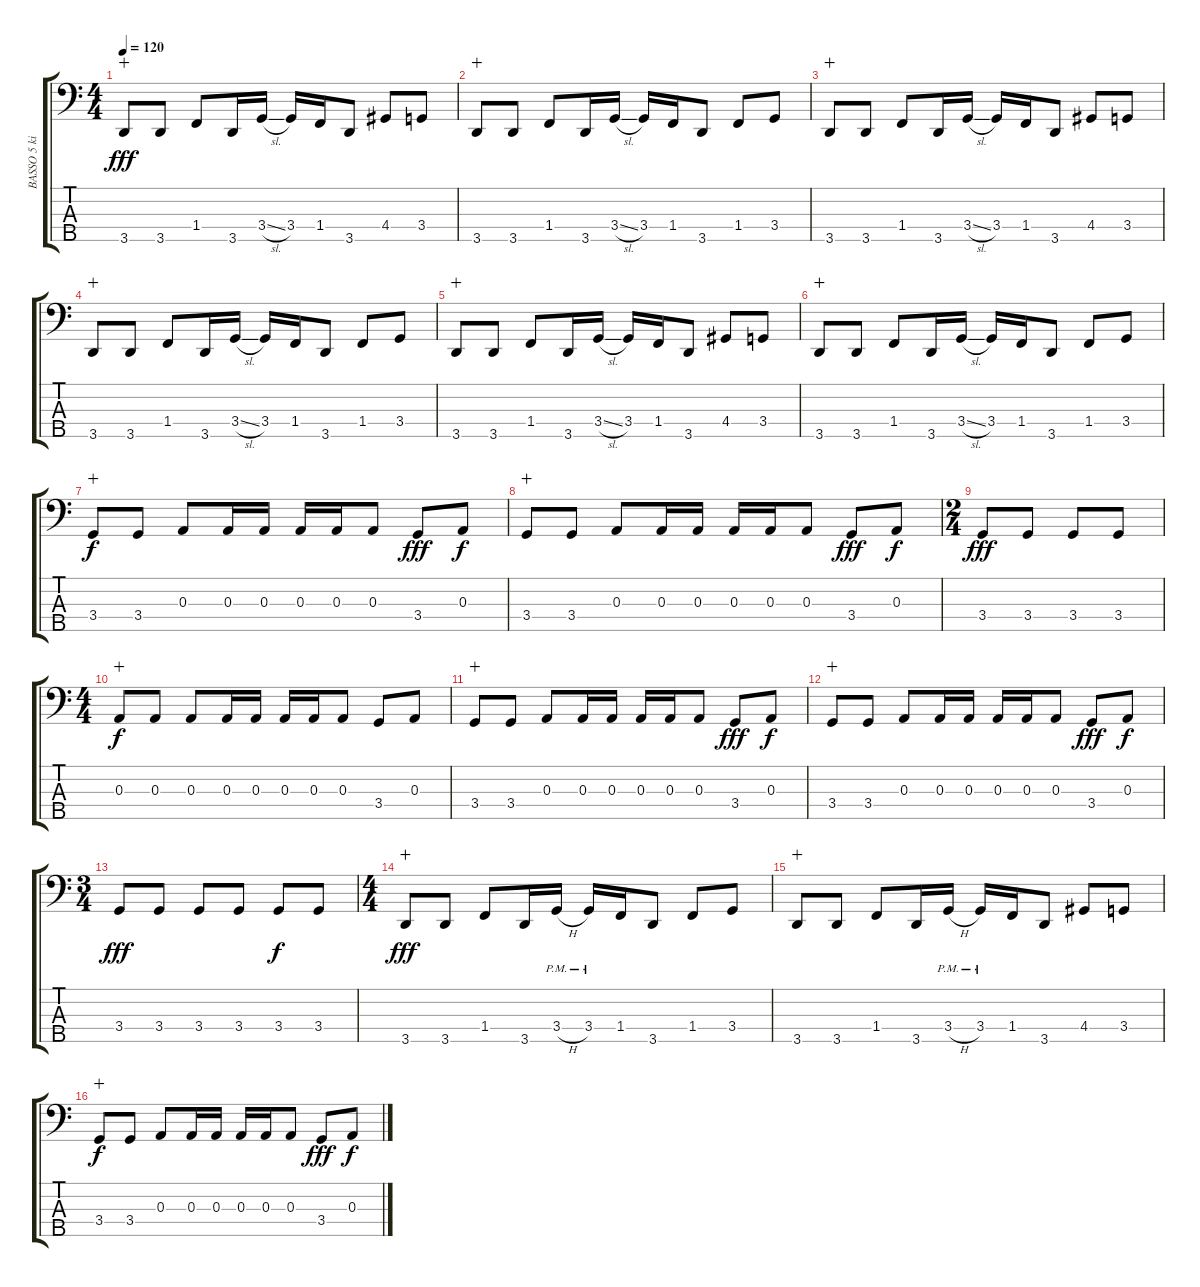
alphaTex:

\track ("BASSO 5 kielinen" "BASSO 5 ki") {instrument slapbass2}
\staff {score tabs}
\tuning (G2 D2 A1 E1 B0) {hide}
\ts (4 4)
\tempo 120
\clef f4
\ks c
3.5.8{dy fff wahc} 3.5.8 1.4.8 3.5.16 3.4{sl}.16 3.4.16 1.4.16 3.5.8 4.4.8 3.4.8 |
3.5.8{wahc} 3.5.8 1.4.8 3.5.16 3.4{sl}.16 3.4.16 1.4.16 3.5.8 1.4.8 3.4.8 |
3.5.8{wahc} 3.5.8 1.4.8 3.5.16 3.4{sl}.16 3.4.16 1.4.16 3.5.8 4.4.8 3.4.8 |
3.5.8{wahc} 3.5.8 1.4.8 3.5.16 3.4{sl}.16 3.4.16 1.4.16 3.5.8 1.4.8 3.4.8 |
3.5.8{wahc} 3.5.8 1.4.8 3.5.16 3.4{sl}.16 3.4.16 1.4.16 3.5.8 4.4.8 3.4.8 |
3.5.8{wahc} 3.5.8 1.4.8 3.5.16 3.4{sl}.16 3.4.16 1.4.16 3.5.8 1.4.8 3.4.8 |
3.4.8{dy f wahc} 3.4.8 0.3.8 0.3.16 0.3.16 0.3.16 0.3.16 0.3.8 3.4.8{dy fff} 0.3.8{dy f} |
3.4.8{wahc} 3.4.8 0.3.8 0.3.16 0.3.16 0.3.16 0.3.16 0.3.8 3.4.8{dy fff} 0.3.8{dy f} |
\ts (2 4)
3.4.8{dy fff} 3.4.8 3.4.8 3.4.8 |
\ts (4 4)
0.3.8{dy f wahc} 0.3.8 0.3.8 0.3.16 0.3.16 0.3.16 0.3.16 0.3.8 3.4.8 0.3.8 |
3.4.8{wahc} 3.4.8 0.3.8 0.3.16 0.3.16 0.3.16 0.3.16 0.3.8 3.4.8{dy fff} 0.3.8{dy f} |
3.4.8{wahc} 3.4.8 0.3.8 0.3.16 0.3.16 0.3.16 0.3.16 0.3.8 3.4.8{dy fff} 0.3.8{dy f} |
\ts (3 4)
3.4.8{dy fff} 3.4.8 3.4.8 3.4.8 3.4.8{dy f} 3.4.8 |
\ts (4 4)
3.5.8{dy fff wahc} 3.5.8 1.4.8 3.5.16 3.4{h pm}.16 3.4{pm}.16 1.4.16 3.5.8 1.4.8 3.4.8 |
3.5.8{wahc} 3.5.8 1.4.8 3.5.16 3.4{h pm}.16 3.4{pm}.16 1.4.16 3.5.8 4.4.8 3.4.8 |
3.4.8{dy f wahc} 3.4.8 0.3.8 0.3.16 0.3.16 0.3.16 0.3.16 0.3.8 3.4.8{dy fff} 0.3.8{dy f}
